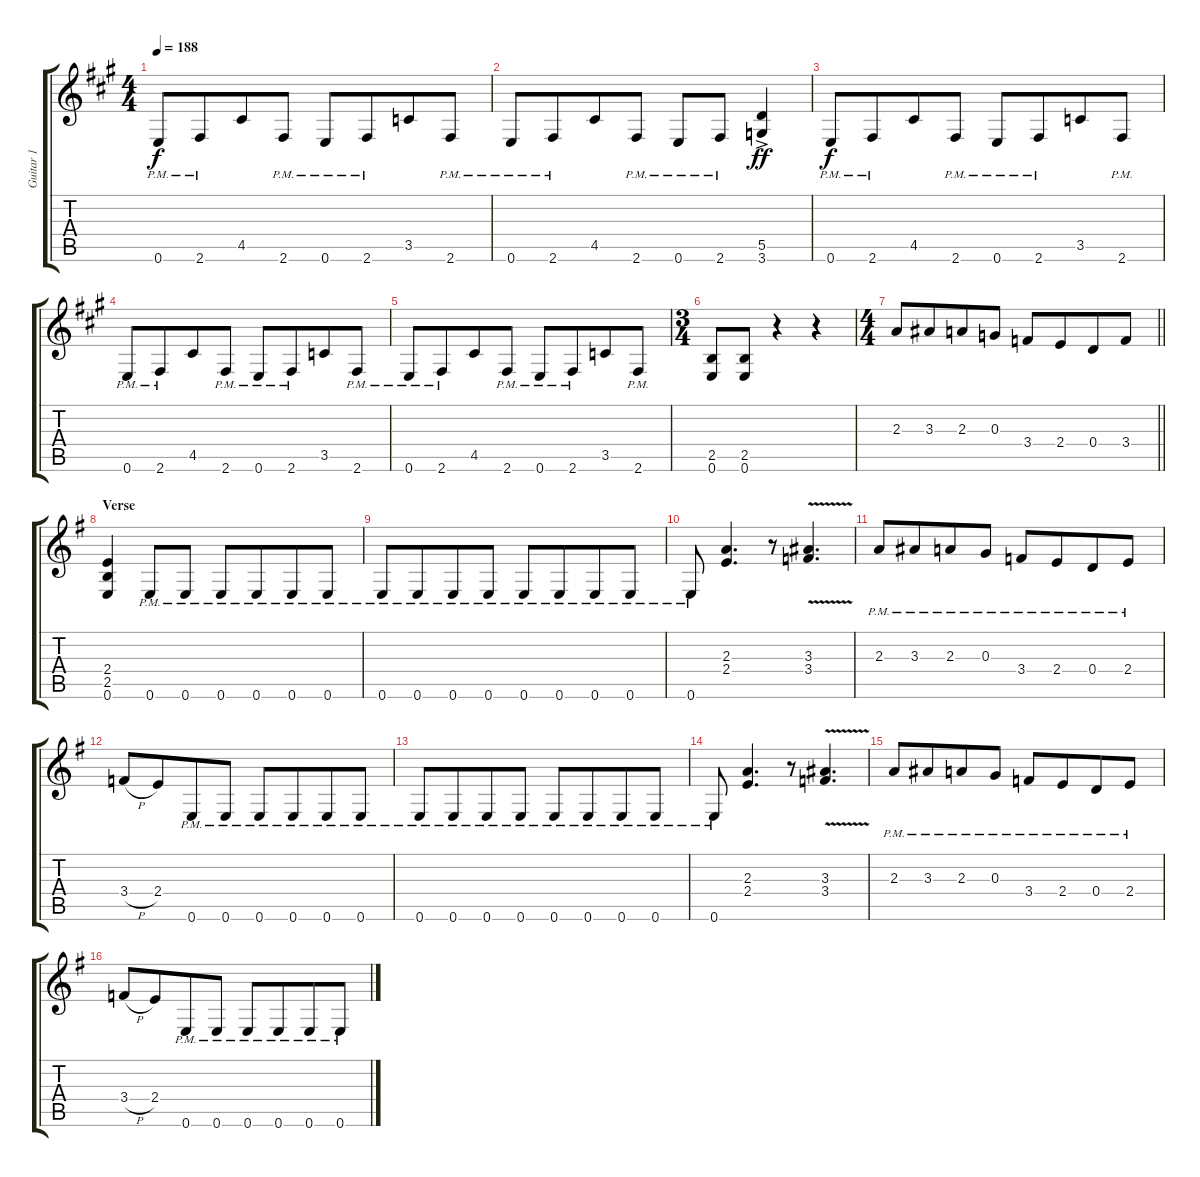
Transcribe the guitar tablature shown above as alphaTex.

\track ("Guitar 1" "Guitar 1") {instrument overdrivenguitar}
\staff {score tabs}
\tuning (E4 B3 G3 D3 A2 E2) {hide}
\ts (4 4)
\tempo 188
\clef g2
\ks a
0.6{pm}.8{dy f} 2.6{pm}.8{beam merge} 4.5.8 2.6{pm}.8 0.6{pm}.8 2.6{pm}.8{beam merge} 3.5.8 2.6{pm}.8 |
0.6{pm}.8 2.6{pm}.8{beam merge} 4.5.8 2.6{pm}.8 0.6{pm}.8 2.6{pm}.8 (5.5{ac} 3.6{ac}).4{dy ff} |
0.6{pm}.8{dy f} 2.6{pm}.8{beam merge} 4.5.8 2.6{pm}.8 0.6{pm}.8 2.6{pm}.8{beam merge} 3.5.8 2.6{pm}.8 |
0.6{pm}.8 2.6{pm}.8{beam merge} 4.5.8 2.6{pm}.8 0.6{pm}.8 2.6{pm}.8{beam merge} 3.5.8 2.6{pm}.8 |
0.6{pm}.8 2.6{pm}.8{beam merge} 4.5.8 2.6{pm}.8 0.6{pm}.8 2.6{pm}.8{beam merge} 3.5.8 2.6{pm}.8 |
\ts (3 4)
(2.5 0.6).8 (2.5 0.6).8 r.4 r.4 |
\ts (4 4)
\barLineRight lightlight
2.3.8 3.3.8{beam merge} 2.3.8 0.3.8 3.4.8 2.4.8{beam merge} 0.4.8 3.4.8 |
\section ("" "Verse")
\ks g
(2.4 2.5 0.6).4 0.6{pm}.8 0.6{pm}.8 0.6{pm}.8 0.6{pm}.8{beam merge} 0.6{pm}.8 0.6{pm}.8 |
0.6{pm}.8 0.6{pm}.8{beam merge} 0.6{pm}.8 0.6{pm}.8 0.6{pm}.8 0.6{pm}.8{beam merge} 0.6{pm}.8 0.6{pm}.8 |
0.6{pm}.8 (2.3 2.4).4{d} r.8 (3.3{v} 3.4{v}).4{d} |
2.3{pm}.8 3.3{pm}.8{beam merge} 2.3{pm}.8 0.3{pm}.8 3.4{pm}.8 2.4{pm}.8{beam merge} 0.4{pm}.8 2.4{pm}.8 |
3.4{h}.8 2.4.8{beam merge} 0.6{pm}.8 0.6{pm}.8 0.6{pm}.8 0.6{pm}.8{beam merge} 0.6{pm}.8 0.6{pm}.8 |
0.6{pm}.8 0.6{pm}.8{beam merge} 0.6{pm}.8 0.6{pm}.8 0.6{pm}.8 0.6{pm}.8{beam merge} 0.6{pm}.8 0.6{pm}.8 |
0.6{pm}.8 (2.3 2.4).4{d} r.8 (3.3{v} 3.4{v}).4{d} |
2.3{pm}.8 3.3{pm}.8{beam merge} 2.3{pm}.8 0.3{pm}.8 3.4{pm}.8 2.4{pm}.8{beam merge} 0.4{pm}.8 2.4{pm}.8 |
3.4{h}.8 2.4.8{beam merge} 0.6{pm}.8 0.6{pm}.8 0.6{pm}.8 0.6{pm}.8{beam merge} 0.6{pm}.8 0.6{pm}.8
